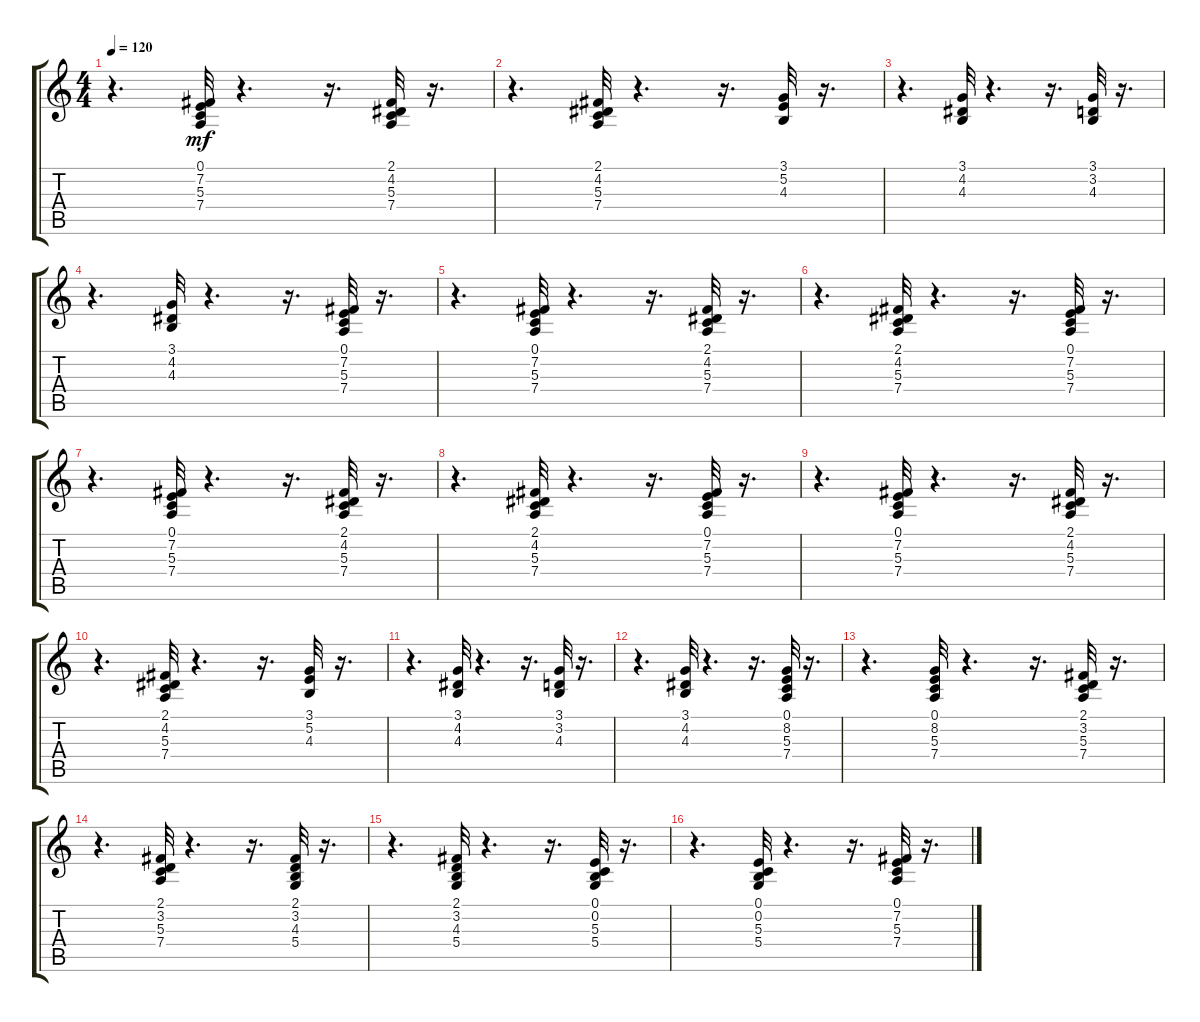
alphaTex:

\track "" {instrument electricpiano1}
\staff {score tabs}
\tuning (E4 B3 G3 D3 A2 E2) {hide}
\ts (4 4)
\tempo 120
\clef g2
\ks c
r.4{d dy mf} (0.1 7.2 5.3 7.4).32 r.4{d} r.16{d} (2.1 4.2 5.3 7.4).32 r.16{d} |
r.4{d} (2.1 4.2 5.3 7.4).32 r.4{d} r.16{d} (3.1 5.2 4.3).32 r.16{d} |
r.4{d} (3.1 4.2 4.3).32 r.4{d} r.16{d} (3.1 3.2 4.3).32 r.16{d} |
r.4{d} (3.1 4.2 4.3).32 r.4{d} r.16{d} (0.1 7.2 5.3 7.4).32 r.16{d} |
r.4{d} (0.1 7.2 5.3 7.4).32 r.4{d} r.16{d} (2.1 4.2 5.3 7.4).32 r.16{d} |
r.4{d} (2.1 4.2 5.3 7.4).32 r.4{d} r.16{d} (0.1 7.2 5.3 7.4).32 r.16{d} |
r.4{d} (0.1 7.2 5.3 7.4).32 r.4{d} r.16{d} (2.1 4.2 5.3 7.4).32 r.16{d} |
r.4{d} (2.1 4.2 5.3 7.4).32 r.4{d} r.16{d} (0.1 7.2 5.3 7.4).32 r.16{d} |
r.4{d} (0.1 7.2 5.3 7.4).32 r.4{d} r.16{d} (2.1 4.2 5.3 7.4).32 r.16{d} |
r.4{d} (2.1 4.2 5.3 7.4).32 r.4{d} r.16{d} (3.1 5.2 4.3).32 r.16{d} |
r.4{d} (3.1 4.2 4.3).32 r.4{d} r.16{d} (3.1 3.2 4.3).32 r.16{d} |
r.4{d} (3.1 4.2 4.3).32 r.4{d} r.16{d} (0.1 8.2 5.3 7.4).32 r.16{d} |
r.4{d} (0.1 8.2 5.3 7.4).32 r.4{d} r.16{d} (2.1 3.2 5.3 7.4).32 r.16{d} |
r.4{d} (2.1 3.2 5.3 7.4).32 r.4{d} r.16{d} (2.1 3.2 4.3 5.4).32 r.16{d} |
r.4{d} (2.1 3.2 4.3 5.4).32 r.4{d} r.16{d} (0.1 0.2 5.3 5.4).32 r.16{d} |
r.4{d} (0.1 0.2 5.3 5.4).32 r.4{d} r.16{d} (0.1 7.2 5.3 7.4).32 r.16{d}
